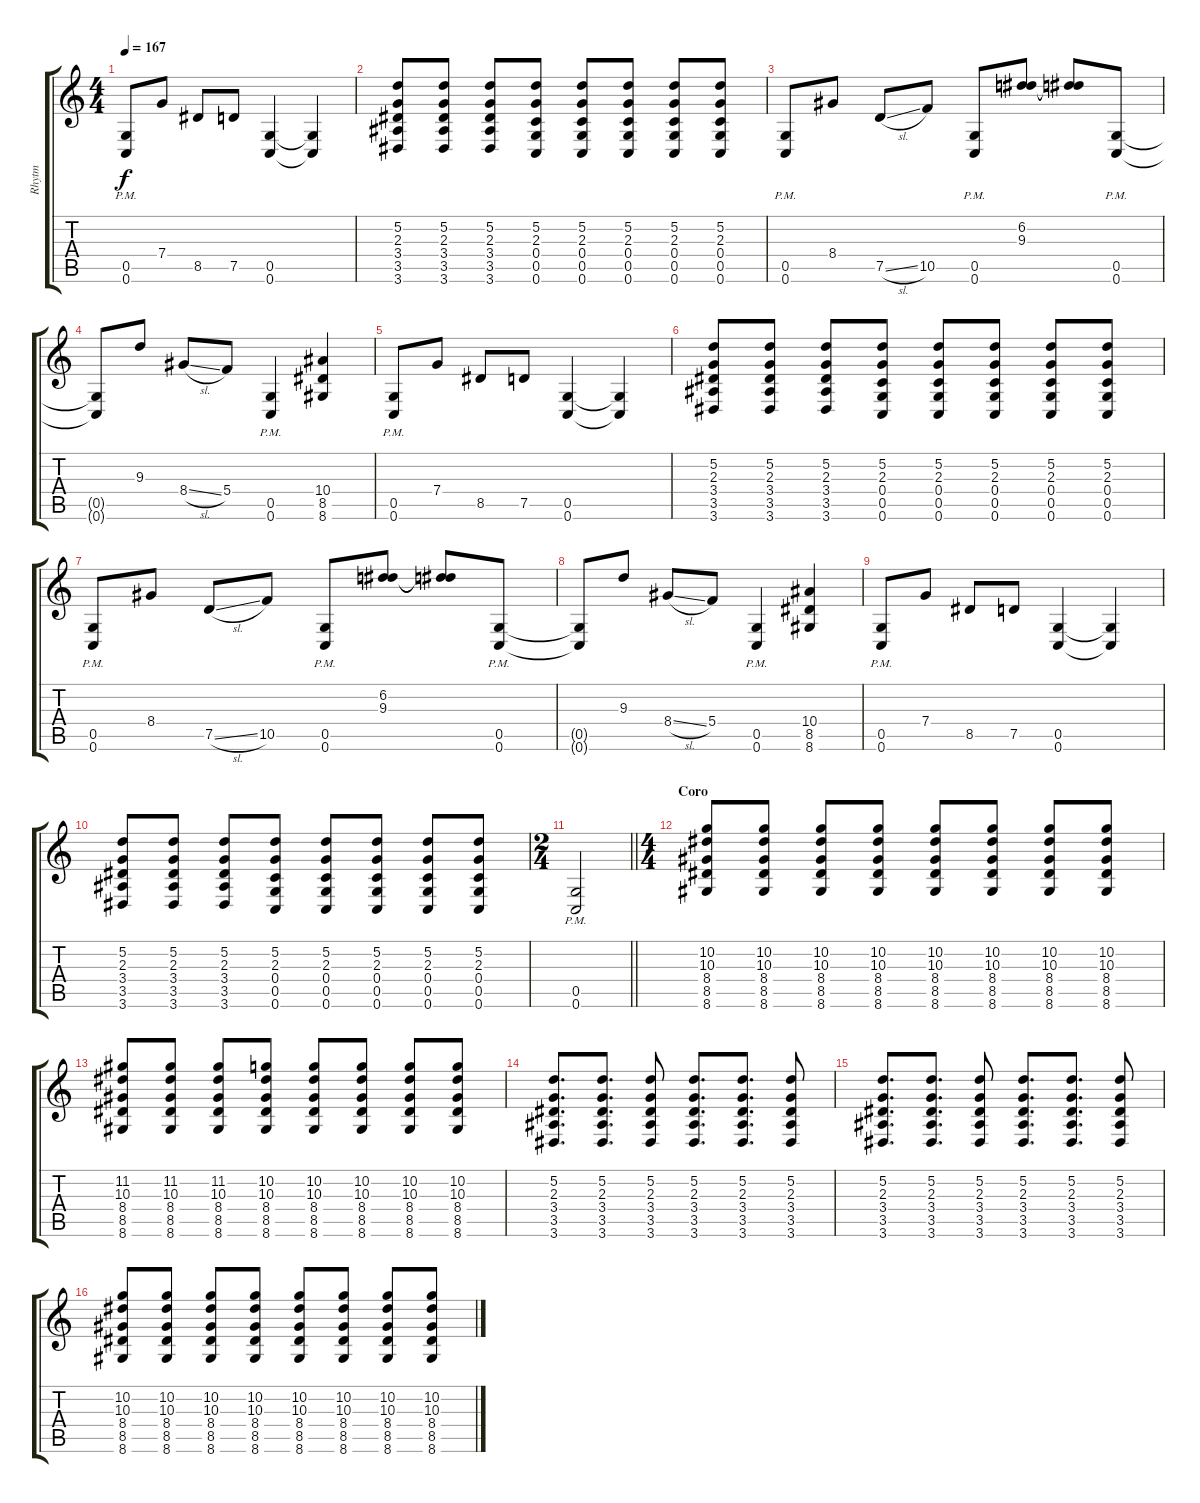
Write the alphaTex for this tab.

\track ("Rhytm" "Rhytm") {instrument distortionguitar}
\staff {score tabs}
\tuning (D4 A3 F3 C3 G2 C2) {hide}
\ts (4 4)
\tempo 167
\clef g2
\ks c
(0.5{pm} 0.6{pm}).8{dy f} 7.4.8 8.5.8 7.5.8 (0.5 0.6).4 (0.5{t} 0.6{t}).4 |
(5.2 2.3 3.4 3.5 3.6).8 (5.2 2.3 3.4 3.5 3.6).8 (5.2 2.3 3.4 3.5 3.6).8 (5.2 2.3 0.4 0.5 0.6).8 (5.2 2.3 0.4 0.5 0.6).8 (5.2 2.3 0.4 0.5 0.6).8 (5.2 2.3 0.4 0.5 0.6).8 (5.2 2.3 0.4 0.5 0.6).8 |
(0.5{pm} 0.6{pm}).8 8.4.8 7.5{sl}.8 10.5.8 (0.5{pm} 0.6{pm}).8 (6.2 9.3).8 (6.2{t} 9.3{t}).8 (0.5{pm} 0.6{pm}).8 |
(0.5{t} 0.6{t}).8 9.3.8 8.4{sl}.8 5.4.8 (0.5{pm} 0.6{pm}).4 (10.4 8.5 8.6).4 |
(0.5{pm} 0.6{pm}).8 7.4.8 8.5.8 7.5.8 (0.5 0.6).4 (0.5{t} 0.6{t}).4 |
(5.2 2.3 3.4 3.5 3.6).8 (5.2 2.3 3.4 3.5 3.6).8 (5.2 2.3 3.4 3.5 3.6).8 (5.2 2.3 0.4 0.5 0.6).8 (5.2 2.3 0.4 0.5 0.6).8 (5.2 2.3 0.4 0.5 0.6).8 (5.2 2.3 0.4 0.5 0.6).8 (5.2 2.3 0.4 0.5 0.6).8 |
(0.5{pm} 0.6{pm}).8 8.4.8 7.5{sl}.8 10.5.8 (0.5{pm} 0.6{pm}).8 (6.2 9.3).8 (6.2{t} 9.3{t}).8 (0.5{pm} 0.6{pm}).8 |
(0.5{t} 0.6{t}).8 9.3.8 8.4{sl}.8 5.4.8 (0.5{pm} 0.6{pm}).4 (10.4 8.5 8.6).4 |
(0.5{pm} 0.6{pm}).8 7.4.8 8.5.8 7.5.8 (0.5 0.6).4 (0.5{t} 0.6{t}).4 |
(5.2 2.3 3.4 3.5 3.6).8 (5.2 2.3 3.4 3.5 3.6).8 (5.2 2.3 3.4 3.5 3.6).8 (5.2 2.3 0.4 0.5 0.6).8 (5.2 2.3 0.4 0.5 0.6).8 (5.2 2.3 0.4 0.5 0.6).8 (5.2 2.3 0.4 0.5 0.6).8 (5.2 2.3 0.4 0.5 0.6).8 |
\ts (2 4)
\barLineRight lightlight
(0.5{pm} 0.6{pm}).2 |
\ts (4 4)
\section ("" "Coro")
(10.2 10.3 8.4 8.5 8.6).8 (10.2 10.3 8.4 8.5 8.6).8 (10.2 10.3 8.4 8.5 8.6).8 (10.2 10.3 8.4 8.5 8.6).8 (10.2 10.3 8.4 8.5 8.6).8 (10.2 10.3 8.4 8.5 8.6).8 (10.2 10.3 8.4 8.5 8.6).8 (10.2 10.3 8.4 8.5 8.6).8 |
(11.2 10.3 8.4 8.5 8.6).8 (11.2 10.3 8.4 8.5 8.6).8 (11.2 10.3 8.4 8.5 8.6).8 (10.2 10.3 8.4 8.5 8.6).8 (10.2 10.3 8.4 8.5 8.6).8 (10.2 10.3 8.4 8.5 8.6).8 (10.2 10.3 8.4 8.5 8.6).8 (10.2 10.3 8.4 8.5 8.6).8 |
(5.2 2.3 3.4 3.5 3.6).8{d} (5.2 2.3 3.4 3.5 3.6).8{d} (5.2 2.3 3.4 3.5 3.6).8 (5.2 2.3 3.4 3.5 3.6).8{d} (5.2 2.3 3.4 3.5 3.6).8{d} (5.2 2.3 3.4 3.5 3.6).8 |
(5.2 2.3 3.4 3.5 3.6).8{d} (5.2 2.3 3.4 3.5 3.6).8{d} (5.2 2.3 3.4 3.5 3.6).8 (5.2 2.3 3.4 3.5 3.6).8{d} (5.2 2.3 3.4 3.5 3.6).8{d} (5.2 2.3 3.4 3.5 3.6).8 |
(10.2 10.3 8.4 8.5 8.6).8 (10.2 10.3 8.4 8.5 8.6).8 (10.2 10.3 8.4 8.5 8.6).8 (10.2 10.3 8.4 8.5 8.6).8 (10.2 10.3 8.4 8.5 8.6).8 (10.2 10.3 8.4 8.5 8.6).8 (10.2 10.3 8.4 8.5 8.6).8 (10.2 10.3 8.4 8.5 8.6).8
